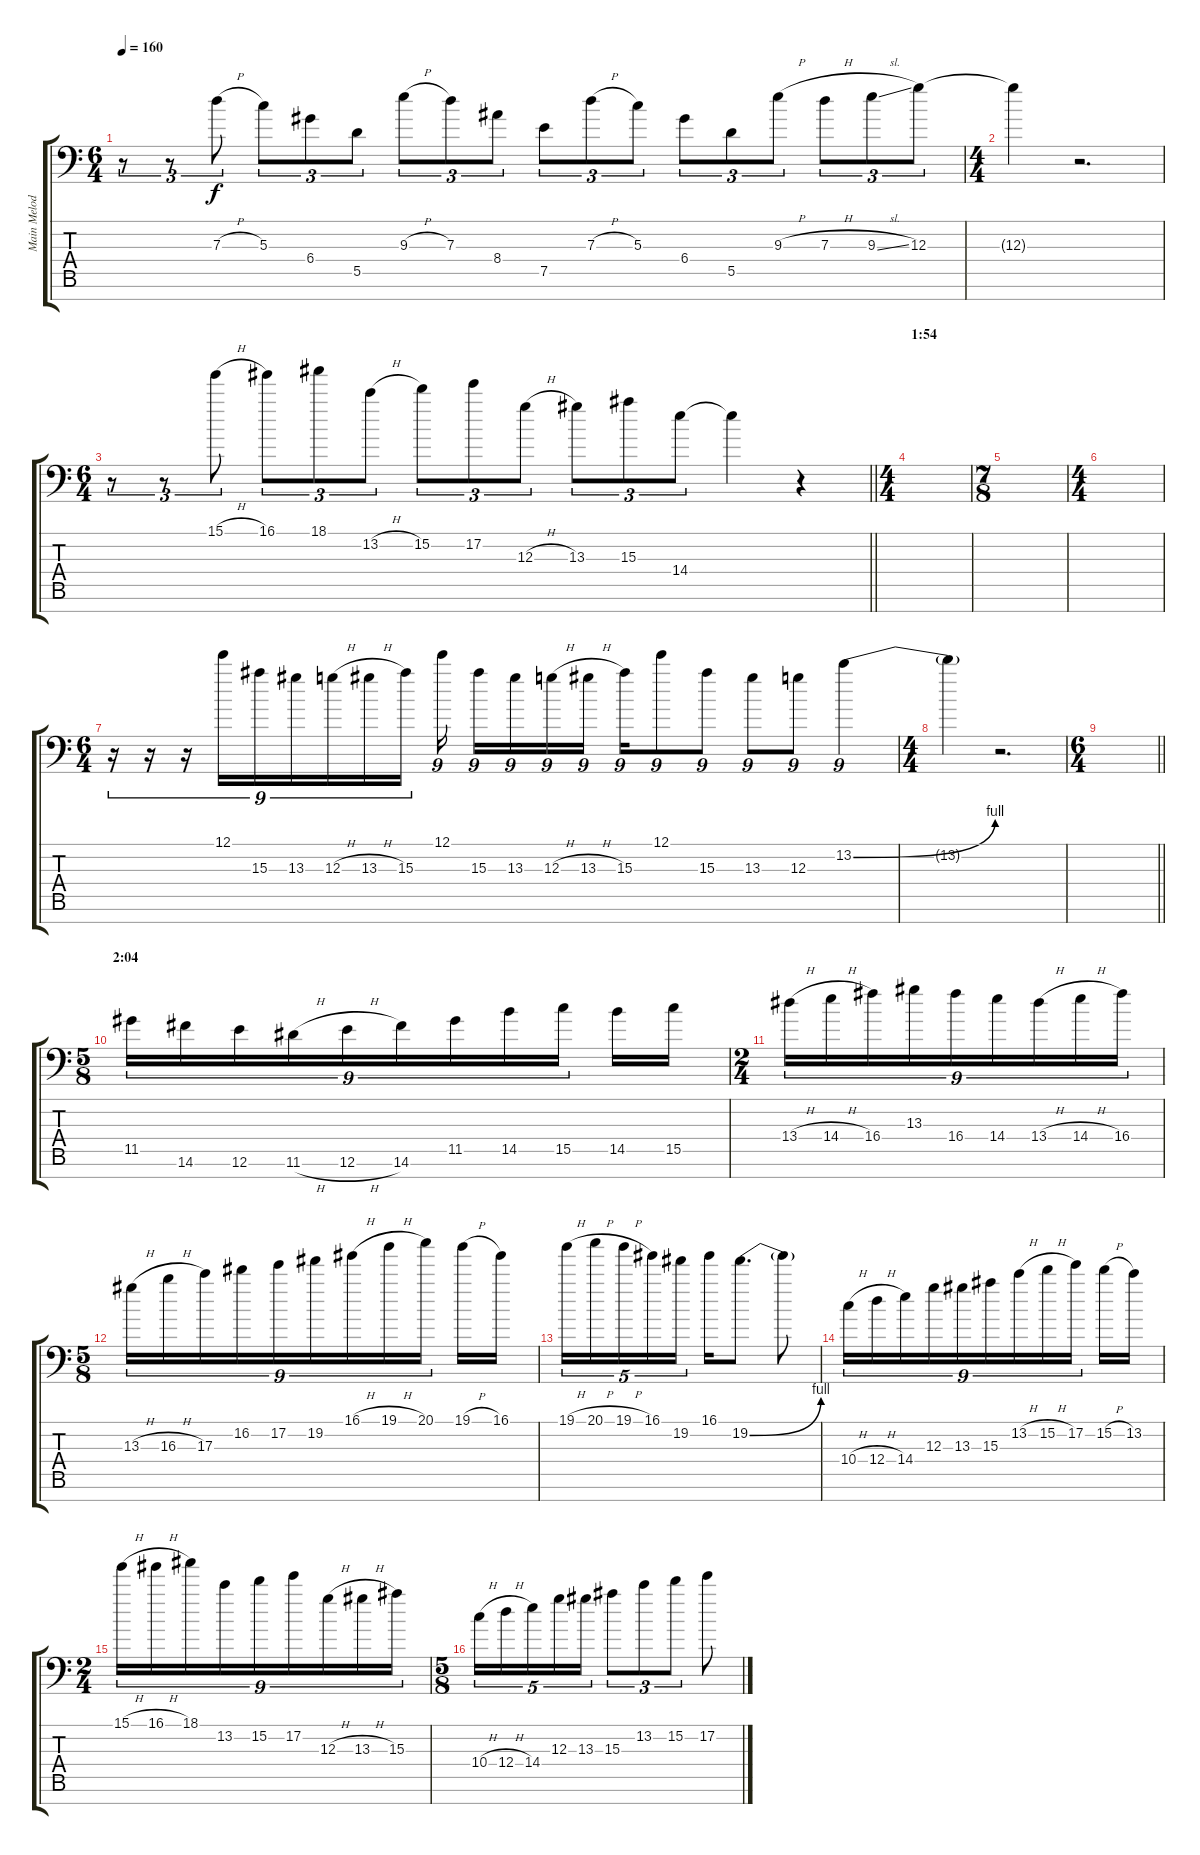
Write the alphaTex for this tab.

\track ("Main Melodies And Leads L" "Main Melod") {instrument distortionguitar}
\staff {score tabs}
\tuning (E4 B3 G3 D3 A2 E2 A1) {hide}
\ts (6 4)
\tempo 160
\clef f4
\ks c
r.8{tu (3 2) dy f} r.8{tu (3 2)} 7.3{h}.8{tu (3 2)} 5.3.8{tu (3 2)} 6.4.8{tu (3 2)} 5.5.8{tu (3 2)} 9.3{h}.8{tu (3 2)} 7.3.8{tu (3 2)} 8.4.8{tu (3 2)} 7.5.8{tu (3 2)} 7.3{h}.8{tu (3 2)} 5.3.8{tu (3 2)} 6.4.8{tu (3 2)} 5.5.8{tu (3 2)} 9.3{h}.8{tu (3 2)} 7.3{h}.8{tu (3 2)} 9.3{sl}.8{tu (3 2)} 12.3.8{tu (3 2)} |
\ts (4 4)
12.3{t}.4 r.2{d} |
\ts (6 4)
\barLineRight lightlight
r.8{tu (3 2)} r.8{tu (3 2)} 15.1{h}.8{tu (3 2)} 16.1.8{tu (3 2)} 18.1.8{tu (3 2)} 13.2{h}.8{tu (3 2)} 15.2.8{tu (3 2)} 17.2.8{tu (3 2)} 12.3{h}.8{tu (3 2)} 13.3.8{tu (3 2)} 15.3.8{tu (3 2)} 14.4.8{tu (3 2)} 14.4{t}.4 r.4 |
\ts (4 4)
\section ("" "1:54")
|
\ts (7 8)
|
\ts (4 4)
|
\ts (6 4)
r.16{tu (9 8)} r.16{tu (9 8)} r.16{tu (9 8)} 12.1.16{tu (9 8)} 15.3.16{tu (9 8)} 13.3.16{tu (9 8)} 12.3{h}.16{tu (9 8)} 13.3{h}.16{tu (9 8)} 15.3.16{tu (9 8) beam splitsecondary} 12.1.16{tu (9 8)} 15.3.16{tu (9 8)} 13.3.16{tu (9 8)} 12.3{h}.16{tu (9 8)} 13.3{h}.16{tu (9 8)} 15.3.16{tu (9 8)} 12.1.8{tu (9 8)} 15.3.8{tu (9 8)} 13.3.8{tu (9 8)} 12.3.8{tu (9 8)} 13.2{be (bend 0 0 60 4)}.4{tu (9 8)} |
\ts (4 4)
13.2{t}.4 r.2{d} |
\ts (6 4)
\barLineRight lightlight
|
\ts (5 8)
\section ("" "2:04")
11.5.16{tu (9 8)} 14.6.16{tu (9 8)} 12.6.16{tu (9 8)} 11.6{h}.16{tu (9 8)} 12.6{h}.16{tu (9 8)} 14.6.16{tu (9 8)} 11.5.16{tu (9 8)} 14.5.16{tu (9 8)} 15.5.16{tu (9 8)} 14.5.16 15.5.16 |
\ts (2 4)
13.4{h}.16{tu (9 8)} 14.4{h}.16{tu (9 8)} 16.4.16{tu (9 8)} 13.3.16{tu (9 8)} 16.4.16{tu (9 8)} 14.4.16{tu (9 8)} 13.4{h}.16{tu (9 8)} 14.4{h}.16{tu (9 8)} 16.4.16{tu (9 8)} |
\ts (5 8)
13.3{h}.16{tu (9 8)} 16.3{h}.16{tu (9 8)} 17.3.16{tu (9 8)} 16.2.16{tu (9 8)} 17.2.16{tu (9 8)} 19.2.16{tu (9 8)} 16.1{h}.16{tu (9 8)} 19.1{h}.16{tu (9 8)} 20.1.16{tu (9 8)} 19.1{h}.16 16.1.16 |
19.1{h}.16{tu (5 4)} 20.1{h}.16{tu (5 4)} 19.1{h}.16{tu (5 4)} 16.1.16{tu (5 4)} 19.2.16{tu (5 4)} 16.1.16 19.2{be (bend 0 0 60 4)}.8{d} 19.2{t}.8 |
10.4{h}.16{tu (9 8)} 12.4{h}.16{tu (9 8)} 14.4.16{tu (9 8)} 12.3.16{tu (9 8)} 13.3.16{tu (9 8)} 15.3.16{tu (9 8)} 13.2{h}.16{tu (9 8)} 15.2{h}.16{tu (9 8)} 17.2.16{tu (9 8)} 15.2{h}.16 13.2.16 |
\ts (2 4)
15.1{h}.16{tu (9 8)} 16.1{h}.16{tu (9 8)} 18.1.16{tu (9 8)} 13.2.16{tu (9 8)} 15.2.16{tu (9 8)} 17.2.16{tu (9 8)} 12.3{h}.16{tu (9 8)} 13.3{h}.16{tu (9 8)} 15.3.16{tu (9 8)} |
\ts (5 8)
10.4{h}.16{tu (5 4)} 12.4{h}.16{tu (5 4)} 14.4.16{tu (5 4)} 12.3.16{tu (5 4)} 13.3.16{tu (5 4)} 15.3.8{tu (3 2)} 13.2.8{tu (3 2)} 15.2.8{tu (3 2)} 17.2.8
